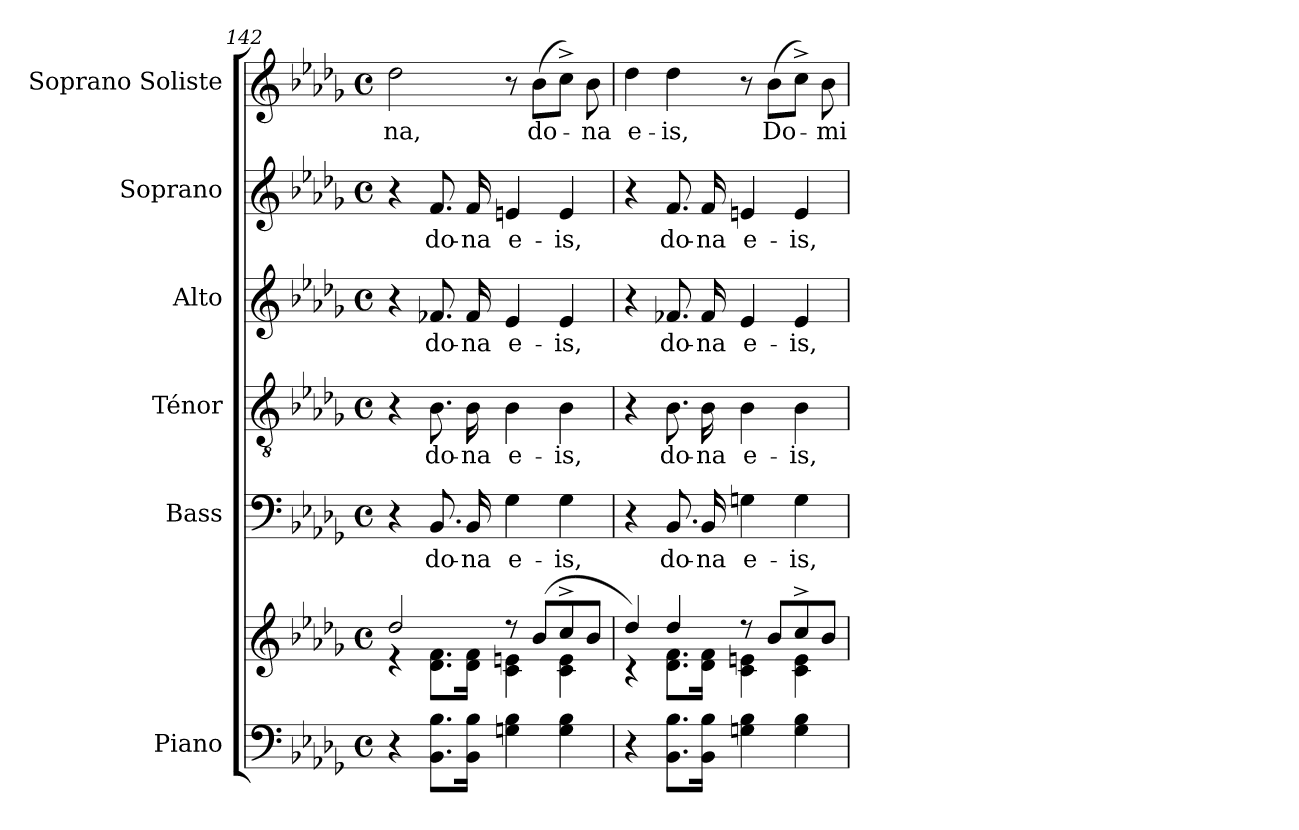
**kern	**kern	**kern	**text	**kern	**text	**kern	**text	**kern	**text	**kern	**text
*part6	*part6	*part5	*part5	*part4	*part4	*part3	*part3	*part2	*part2	*part1	*part1
*staff7	*staff6	*staff5	*staff5	*staff4	*staff4	*staff3	*staff3	*staff2	*staff2	*staff1	*staff1
*I"Piano	*	*I"Bass	*	*I"Ténor	*	*I"Alto	*	*I"Soprano	*	*I"Soprano Soliste	*
*I'Pno.	*	*I'B.	*	*I'T.	*	*I'A.	*	*I'S.	*	*	*
*clefF4	*clefG2	*clefF4	*	*clefGv2	*	*clefG2	*	*clefG2	*	*clefG2	*
*	*	*	*	*	*	*ITrd2c3	*	*	*	*	*
*k[b-e-a-d-g-]	*k[b-e-a-d-g-]	*k[b-e-a-d-g-]	*	*k[b-e-a-d-g-]	*	*k[b-e-]	*	*k[b-e-a-d-g-]	*	*k[b-e-a-d-g-]	*
*M4/4	*M4/4	*M4/4	*	*M4/4	*	*M4/4	*	*M4/4	*	*M4/4	*
*met(c)	*met(c)	*met(c)	*	*met(c)	*	*met(c)	*	*met(c)	*	*met(c)	*
=142	=142	=142	=142	=142	=142	=142	=142	=142	=142	=142	=142
*	*^	*	*	*	*	*	*	*	*	*	*
4r	2dd-/	4r	4r	.	4r	.	4r	.	4r	.	2dd-\	-na,
8.BB-\ 8.B-\L	.	8.d-\ 8.f\L	8.BB-/	do-	8.B-\	do-	8.d-Xi/	do-	8.f/	do-	.	.
16BB-\ 16B-\Jk	.	16d-\ 16f\Jk	16BB-/	-na	16B-\	-na	16d-i/	-na	16f/	-na	.	.
4Gn\ 4B-\	8r	4c\ 4en\	4G-\	e-	4B-\	e-	4ci/	e-	4en/	e-	8r	.
.	(8b-/L	.	.	.	.	.	.	.	.	.	(8b-\L	do-
4G\ 4B-\	8cc^/	4c\ 4e\	4G-\	-is,	4B-\	-is,	4ci/	-is,	4e/	-is,	8cc^\J)	.
.	8b-/J	.	.	.	.	.	.	.	.	.	8b-\	-na
=143	=143	=143	=143	=143	=143	=143	=143	=143	=143	=143	=143	=143
4r	4dd-/)	4r	4r	.	4r	.	4r	.	4r	.	4dd-\	e-
8.BB-\ 8.B-\L	4dd-/	8.d-\ 8.f\L	8.BB-/	do-	8.B-\	do-	8.d-Xi/	do-	8.f/	do-	4dd-\	-is,
16BB-\ 16B-\Jk	.	16d-\ 16f\Jk	16BB-/	-na	16B-\	-na	16d-i/	-na	16f/	-na	.	.
4Gn\ 4B-\	8r	4c\ 4en\	4Gn\	e-	4B-\	e-	4ci/	e-	4en/	e-	8r	.
.	8b-/L	.	.	.	.	.	.	.	.	.	(8b-\L	Do-
4G\ 4B-\	8cc^/	4c\ 4e\	4G\	-is,	4B-\	-is,	4ci/	-is,	4e/	-is,	8cc^\J)	.
.	8b-/J	.	.	.	.	.	.	.	.	.	8b-\	-mi-
*	*v	*v	*	*	*	*	*	*	*	*	*	*
=	=	=	=	=	=	=	=	=	=	=	=
*-	*-	*-	*-	*-	*-	*-	*-	*-	*-	*-	*-
